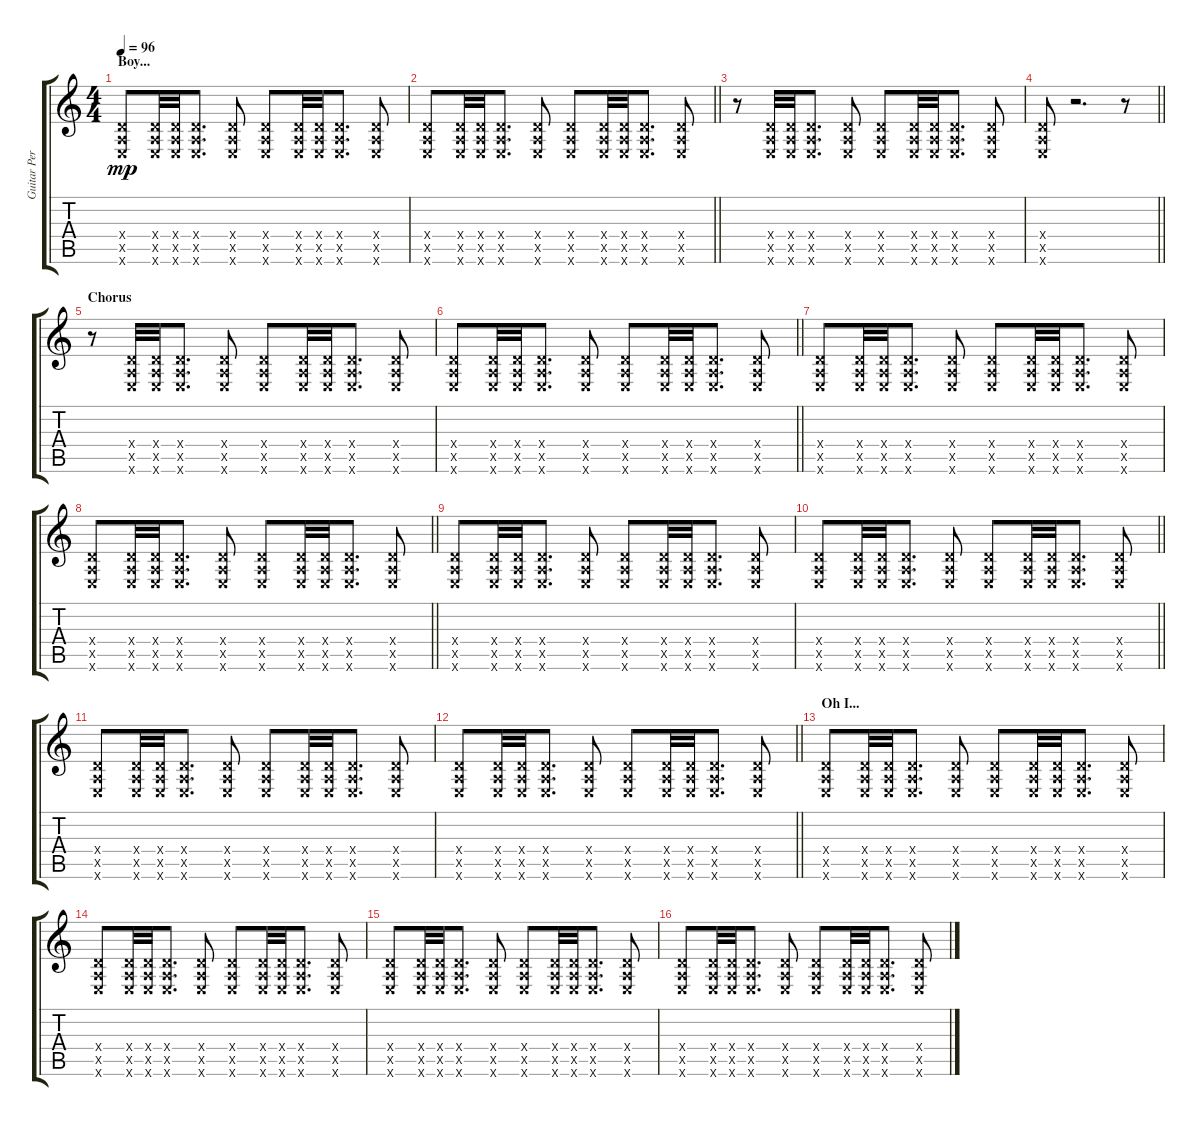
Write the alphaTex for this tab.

\track ("Guitar Percussion" "Guitar Per") {instrument acousticguitarsteel}
\staff {score tabs}
\tuning (E4 B3 G3 D3 A2 E2) {hide}
\ts (4 4)
\section ("" "Boy...")
\tempo 96
\clef g2
\ks c
(0.4{x} 0.5{x} 0.6{x}).8{dy mp} (0.4{x} 0.5{x} 0.6{x}).32 (0.4{x} 0.5{x} 0.6{x}).32 (0.4{x} 0.5{x} 0.6{x}).8{d} (0.4{x} 0.5{x} 0.6{x}).8 (0.4{x} 0.5{x} 0.6{x}).8 (0.4{x} 0.5{x} 0.6{x}).32 (0.4{x} 0.5{x} 0.6{x}).32 (0.4{x} 0.5{x} 0.6{x}).8{d} (0.4{x} 0.5{x} 0.6{x}).8 |
\barLineRight lightlight
(0.4{x} 0.5{x} 0.6{x}).8 (0.4{x} 0.5{x} 0.6{x}).32 (0.4{x} 0.5{x} 0.6{x}).32 (0.4{x} 0.5{x} 0.6{x}).8{d} (0.4{x} 0.5{x} 0.6{x}).8 (0.4{x} 0.5{x} 0.6{x}).8 (0.4{x} 0.5{x} 0.6{x}).32 (0.4{x} 0.5{x} 0.6{x}).32 (0.4{x} 0.5{x} 0.6{x}).8{d} (0.4{x} 0.5{x} 0.6{x}).8 |
r.8 (0.4{x} 0.5{x} 0.6{x}).32 (0.4{x} 0.5{x} 0.6{x}).32 (0.4{x} 0.5{x} 0.6{x}).8{d} (0.4{x} 0.5{x} 0.6{x}).8 (0.4{x} 0.5{x} 0.6{x}).8 (0.4{x} 0.5{x} 0.6{x}).32 (0.4{x} 0.5{x} 0.6{x}).32 (0.4{x} 0.5{x} 0.6{x}).8{d} (0.4{x} 0.5{x} 0.6{x}).8 |
\barLineRight lightlight
(0.4{x} 0.5{x} 0.6{x}).8 r.2{d} r.8 |
\section ("" "Chorus")
r.8 (0.4{x} 0.5{x} 0.6{x}).32 (0.4{x} 0.5{x} 0.6{x}).32 (0.4{x} 0.5{x} 0.6{x}).8{d} (0.4{x} 0.5{x} 0.6{x}).8 (0.4{x} 0.5{x} 0.6{x}).8 (0.4{x} 0.5{x} 0.6{x}).32 (0.4{x} 0.5{x} 0.6{x}).32 (0.4{x} 0.5{x} 0.6{x}).8{d} (0.4{x} 0.5{x} 0.6{x}).8 |
\barLineRight lightlight
(0.4{x} 0.5{x} 0.6{x}).8 (0.4{x} 0.5{x} 0.6{x}).32 (0.4{x} 0.5{x} 0.6{x}).32 (0.4{x} 0.5{x} 0.6{x}).8{d} (0.4{x} 0.5{x} 0.6{x}).8 (0.4{x} 0.5{x} 0.6{x}).8 (0.4{x} 0.5{x} 0.6{x}).32 (0.4{x} 0.5{x} 0.6{x}).32 (0.4{x} 0.5{x} 0.6{x}).8{d} (0.4{x} 0.5{x} 0.6{x}).8 |
(0.4{x} 0.5{x} 0.6{x}).8 (0.4{x} 0.5{x} 0.6{x}).32 (0.4{x} 0.5{x} 0.6{x}).32 (0.4{x} 0.5{x} 0.6{x}).8{d} (0.4{x} 0.5{x} 0.6{x}).8 (0.4{x} 0.5{x} 0.6{x}).8 (0.4{x} 0.5{x} 0.6{x}).32 (0.4{x} 0.5{x} 0.6{x}).32 (0.4{x} 0.5{x} 0.6{x}).8{d} (0.4{x} 0.5{x} 0.6{x}).8 |
\barLineRight lightlight
(0.4{x} 0.5{x} 0.6{x}).8 (0.4{x} 0.5{x} 0.6{x}).32 (0.4{x} 0.5{x} 0.6{x}).32 (0.4{x} 0.5{x} 0.6{x}).8{d} (0.4{x} 0.5{x} 0.6{x}).8 (0.4{x} 0.5{x} 0.6{x}).8 (0.4{x} 0.5{x} 0.6{x}).32 (0.4{x} 0.5{x} 0.6{x}).32 (0.4{x} 0.5{x} 0.6{x}).8{d} (0.4{x} 0.5{x} 0.6{x}).8 |
(0.4{x} 0.5{x} 0.6{x}).8 (0.4{x} 0.5{x} 0.6{x}).32 (0.4{x} 0.5{x} 0.6{x}).32 (0.4{x} 0.5{x} 0.6{x}).8{d} (0.4{x} 0.5{x} 0.6{x}).8 (0.4{x} 0.5{x} 0.6{x}).8 (0.4{x} 0.5{x} 0.6{x}).32 (0.4{x} 0.5{x} 0.6{x}).32 (0.4{x} 0.5{x} 0.6{x}).8{d} (0.4{x} 0.5{x} 0.6{x}).8 |
\barLineRight lightlight
(0.4{x} 0.5{x} 0.6{x}).8 (0.4{x} 0.5{x} 0.6{x}).32 (0.4{x} 0.5{x} 0.6{x}).32 (0.4{x} 0.5{x} 0.6{x}).8{d} (0.4{x} 0.5{x} 0.6{x}).8 (0.4{x} 0.5{x} 0.6{x}).8 (0.4{x} 0.5{x} 0.6{x}).32 (0.4{x} 0.5{x} 0.6{x}).32 (0.4{x} 0.5{x} 0.6{x}).8{d} (0.4{x} 0.5{x} 0.6{x}).8 |
(0.4{x} 0.5{x} 0.6{x}).8 (0.4{x} 0.5{x} 0.6{x}).32 (0.4{x} 0.5{x} 0.6{x}).32 (0.4{x} 0.5{x} 0.6{x}).8{d} (0.4{x} 0.5{x} 0.6{x}).8 (0.4{x} 0.5{x} 0.6{x}).8 (0.4{x} 0.5{x} 0.6{x}).32 (0.4{x} 0.5{x} 0.6{x}).32 (0.4{x} 0.5{x} 0.6{x}).8{d} (0.4{x} 0.5{x} 0.6{x}).8 |
\barLineRight lightlight
(0.4{x} 0.5{x} 0.6{x}).8 (0.4{x} 0.5{x} 0.6{x}).32 (0.4{x} 0.5{x} 0.6{x}).32 (0.4{x} 0.5{x} 0.6{x}).8{d} (0.4{x} 0.5{x} 0.6{x}).8 (0.4{x} 0.5{x} 0.6{x}).8 (0.4{x} 0.5{x} 0.6{x}).32 (0.4{x} 0.5{x} 0.6{x}).32 (0.4{x} 0.5{x} 0.6{x}).8{d} (0.4{x} 0.5{x} 0.6{x}).8 |
\section ("" "Oh I...")
(0.4{x} 0.5{x} 0.6{x}).8 (0.4{x} 0.5{x} 0.6{x}).32 (0.4{x} 0.5{x} 0.6{x}).32 (0.4{x} 0.5{x} 0.6{x}).8{d} (0.4{x} 0.5{x} 0.6{x}).8 (0.4{x} 0.5{x} 0.6{x}).8 (0.4{x} 0.5{x} 0.6{x}).32 (0.4{x} 0.5{x} 0.6{x}).32 (0.4{x} 0.5{x} 0.6{x}).8{d} (0.4{x} 0.5{x} 0.6{x}).8 |
(0.4{x} 0.5{x} 0.6{x}).8 (0.4{x} 0.5{x} 0.6{x}).32 (0.4{x} 0.5{x} 0.6{x}).32 (0.4{x} 0.5{x} 0.6{x}).8{d} (0.4{x} 0.5{x} 0.6{x}).8 (0.4{x} 0.5{x} 0.6{x}).8 (0.4{x} 0.5{x} 0.6{x}).32 (0.4{x} 0.5{x} 0.6{x}).32 (0.4{x} 0.5{x} 0.6{x}).8{d} (0.4{x} 0.5{x} 0.6{x}).8 |
(0.4{x} 0.5{x} 0.6{x}).8 (0.4{x} 0.5{x} 0.6{x}).32 (0.4{x} 0.5{x} 0.6{x}).32 (0.4{x} 0.5{x} 0.6{x}).8{d} (0.4{x} 0.5{x} 0.6{x}).8 (0.4{x} 0.5{x} 0.6{x}).8 (0.4{x} 0.5{x} 0.6{x}).32 (0.4{x} 0.5{x} 0.6{x}).32 (0.4{x} 0.5{x} 0.6{x}).8{d} (0.4{x} 0.5{x} 0.6{x}).8 |
(0.4{x} 0.5{x} 0.6{x}).8 (0.4{x} 0.5{x} 0.6{x}).32 (0.4{x} 0.5{x} 0.6{x}).32 (0.4{x} 0.5{x} 0.6{x}).8{d} (0.4{x} 0.5{x} 0.6{x}).8 (0.4{x} 0.5{x} 0.6{x}).8 (0.4{x} 0.5{x} 0.6{x}).32 (0.4{x} 0.5{x} 0.6{x}).32 (0.4{x} 0.5{x} 0.6{x}).8{d} (0.4{x} 0.5{x} 0.6{x}).8
